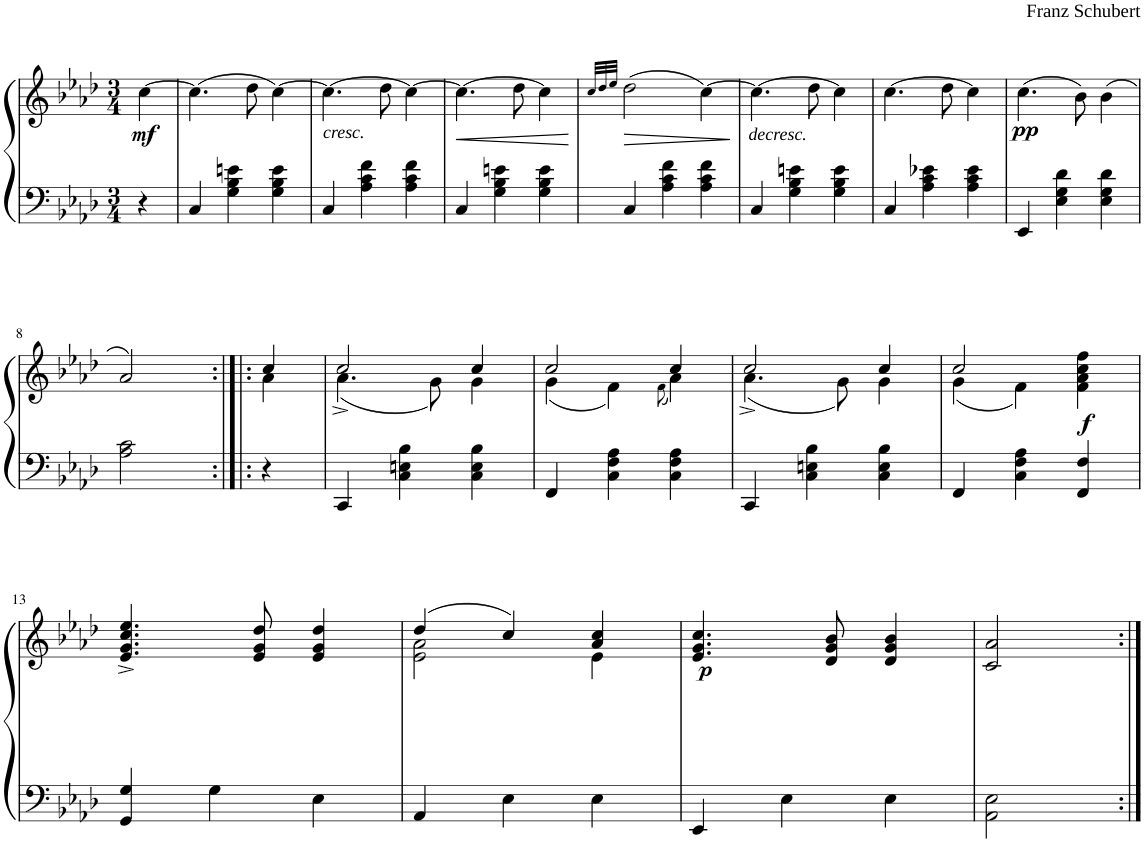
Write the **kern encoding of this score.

**kern	**kern	**dynam
*part1	*part1	*part1
*staff2	*staff1	*staff1/2
*I"Instrument 1	*	*
*clefF4	*clefG2	*
*k[b-e-a-d-]	*k[b-e-a-d-]	*
*A-:	*A-:	*
*M3/4	*M3/4	*
=	=	=
!	!	!LO:DY:b
4r	[>4cc\	mf
=1	=1	=1
4C/	(>4.cc\]	.
4G\ 4B-\ 4en\	.	.
.	8dd-\	.
4G\ 4B-\ 4e\	[>4cc\)	.
=2	=2	=2
!	!LO:TX:b:i:t=cresc.	!
4C/	4.cc\_	.
4A-\ 4c\ 4f\	.	.
.	8dd-\	.
4A-\ 4c\ 4f\	4cc\_	.
=3	=3	=3
!	!	!LO:HP:b
4C/	4.cc\_	<
4G\ 4B-\ 4en\	.	.
.	8dd-\	.
4G\ 4B-\ 4e\	4cc\]	.
.	.	[
=4	=4	=4
.	32qcc/LLL	.
.	32qdd-/	.
.	32qee-/JJJ	.
4C/	(>2dd-\	.
4A-\ 4c\ 4f\	.	.
4A-\ 4c\ 4f\	[>4cc\)	.
=5	=5	=5
!	!LO:TX:b:i:t=decresc.	!
4C/	4.cc\_	.
4G\ 4B-\ 4en\	.	.
.	8dd-\	.
4G\ 4B-\ 4e\	4cc\]	.
=6	=6	=6
4C/	[>4.cc\	.
4A-\ 4c\ 4e-X\	.	.
.	8dd-\	.
4A-\ 4c\ 4e-\	4cc\]	.
=7	=7	=7
!	!	!LO:DY:b
4EE-/	(>4.cc\	pp
4E-\ 4G\ 4d-\	.	.
.	8b-\)	.
4E-\ 4G\ 4d-\	(4b-\	.
!!LO:LB:g=z
=8	=8	=8
2A-\ 2c\	2a-/)	.
=8X1:|!|:	=8X1:|!|:	=8X1:|!|:
*	*^	*
4r	4cc/	4a-\	.
=9	=9	=9	=9
4CC/	2cc/	(<4.a-^\	.
4C\ 4En\ 4B-\	.	.	.
.	.	8g\)	.
4C\ 4E\ 4B-\	4cc/	4g\	.
=10	=10	=10	=10
4FF/	2cc/	(<4g\	.
4C\ 4F\ 4A-\	.	4f\)	.
.	.	(<8qf\	.
4C\ 4F\ 4A-\	4cc/	4a-\)	.
=11	=11	=11	=11
4CC/	2cc/	(<4.a-^\	.
4C\ 4En\ 4B-\	.	.	.
.	.	8g\)	.
4C\ 4E\ 4B-\	4cc/	4g\	.
=12	=12	=12	=12
4FF/	2cc/	(<4g\	.
4C\ 4F\ 4A-\	.	4f\)	.
!	!	!	!LO:DY:b
4FF/ 4F/	4ryy	4f\ 4a-\ 4cc\ 4ff\	f
*	*v	*v	*
!!LO:LB:g=z
=13	=13	=13
4GG/ 4G/	4.e-/^ 4.g/^ 4.cc/^ 4.ee-/^	.
4G\	.	.
.	8e-/ 8g/ 8dd-/	.
4E-\	4e-/ 4g/ 4dd-/	.
=14	=14	=14
*	*^	*
4AA-/	(>4dd-/	2e-\ 2a-\	.
4E-\	4cc/)	.	.
4E-\	4a-/ 4cc/	4e-\	.
=15	=15	=15	=15
!	!	!	!LO:DY:a=2
*	*v	*v	*
4EE-/	4.e-/ 4.g/ 4.cc/	p
4E-\	.	.
.	8d-/ 8g/ 8b-/	.
4E-\	4d-/ 4g/ 4b-/	.
=16	=16	=16
2AA-\ 2E-\	2c/ 2a-/	.
=:|!	=:|!	=:|!
*-	*-	*-
